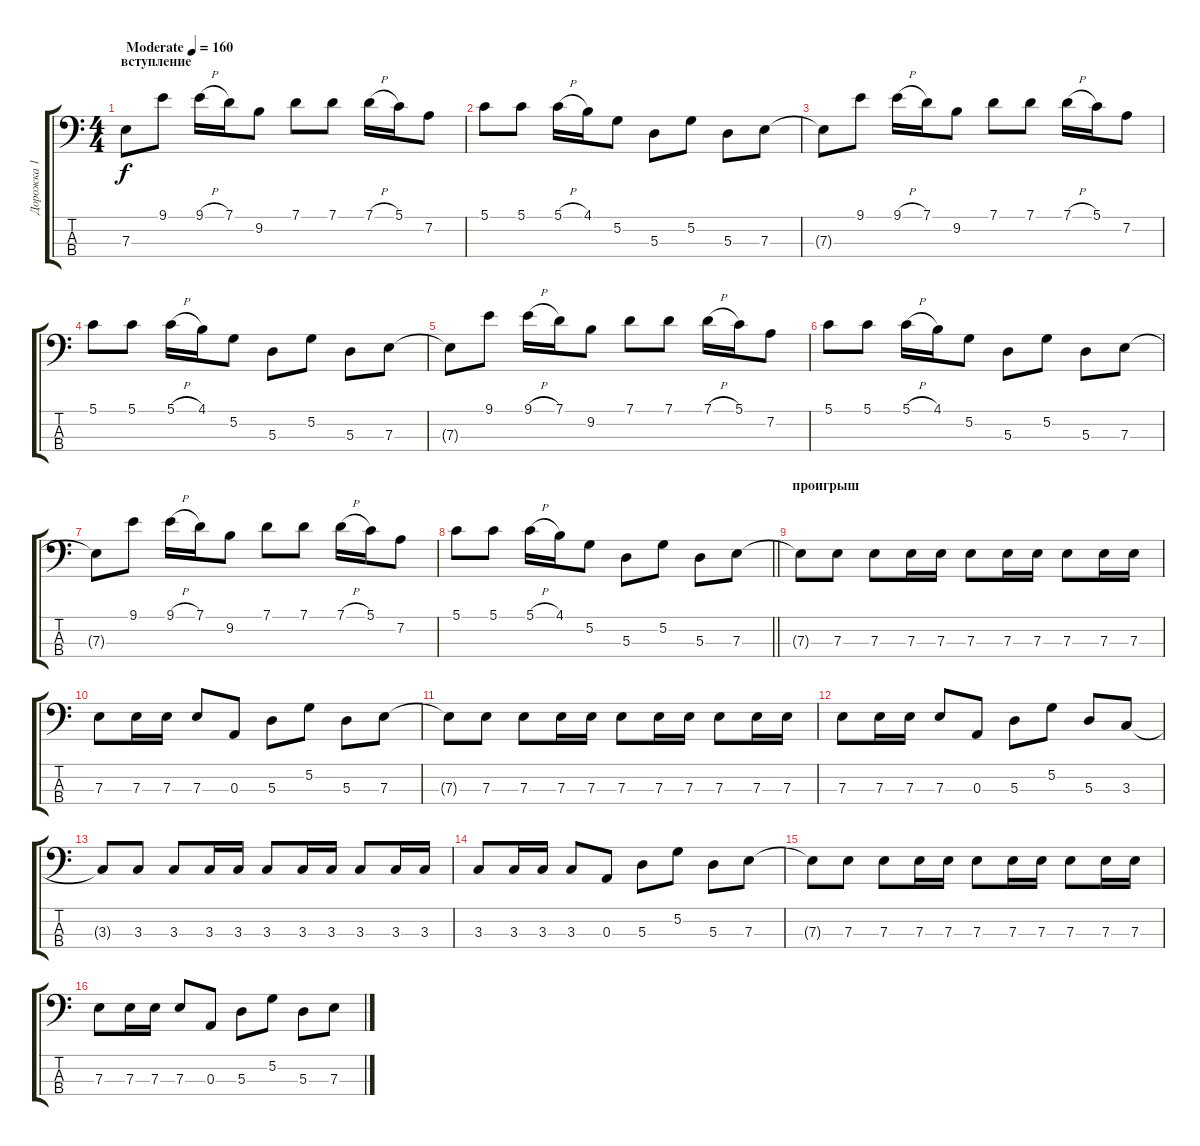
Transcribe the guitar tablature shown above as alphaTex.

\track ("Дорожка 1" "Дорожка 1") {instrument electricbassfinger}
\staff {score tabs}
\tuning (G2 D2 A1 E1) {hide}
\ts (4 4)
\section ("" "вступление")
\tempo (160 "Moderate")
\clef f4
\ks c
7.3.8{dy f instrument electricbassfinger} 9.1.8 9.1{h}.16 7.1.16 9.2.8 7.1.8 7.1.8 7.1{h}.16 5.1.16 7.2.8 |
5.1.8 5.1.8 5.1{h}.16 4.1.16 5.2.8 5.3.8 5.2.8 5.3.8 7.3.8 |
7.3{t}.8 9.1.8 9.1{h}.16 7.1.16 9.2.8 7.1.8 7.1.8 7.1{h}.16 5.1.16 7.2.8 |
5.1.8 5.1.8 5.1{h}.16 4.1.16 5.2.8 5.3.8 5.2.8 5.3.8 7.3.8 |
7.3{t}.8 9.1.8 9.1{h}.16 7.1.16 9.2.8 7.1.8 7.1.8 7.1{h}.16 5.1.16 7.2.8 |
5.1.8 5.1.8 5.1{h}.16 4.1.16 5.2.8 5.3.8 5.2.8 5.3.8 7.3.8 |
7.3{t}.8 9.1.8 9.1{h}.16 7.1.16 9.2.8 7.1.8 7.1.8 7.1{h}.16 5.1.16 7.2.8 |
\barLineRight lightlight
5.1.8 5.1.8 5.1{h}.16 4.1.16 5.2.8 5.3.8 5.2.8 5.3.8 7.3.8 |
\section ("" "проигрыш")
7.3{t}.8 7.3.8 7.3.8 7.3.16 7.3.16 7.3.8 7.3.16 7.3.16 7.3.8 7.3.16 7.3.16 |
7.3.8 7.3.16 7.3.16 7.3.8 0.3.8 5.3.8 5.2.8 5.3.8 7.3.8 |
7.3{t}.8 7.3.8 7.3.8 7.3.16 7.3.16 7.3.8 7.3.16 7.3.16 7.3.8 7.3.16 7.3.16 |
7.3.8 7.3.16 7.3.16 7.3.8 0.3.8 5.3.8 5.2.8 5.3.8 3.3.8 |
3.3{t}.8 3.3.8 3.3.8 3.3.16 3.3.16 3.3.8 3.3.16 3.3.16 3.3.8 3.3.16 3.3.16 |
3.3.8 3.3.16 3.3.16 3.3.8 0.3.8 5.3.8 5.2.8 5.3.8 7.3.8 |
7.3{t}.8 7.3.8 7.3.8 7.3.16 7.3.16 7.3.8 7.3.16 7.3.16 7.3.8 7.3.16 7.3.16 |
7.3.8 7.3.16 7.3.16 7.3.8 0.3.8 5.3.8 5.2.8 5.3.8 7.3.8
